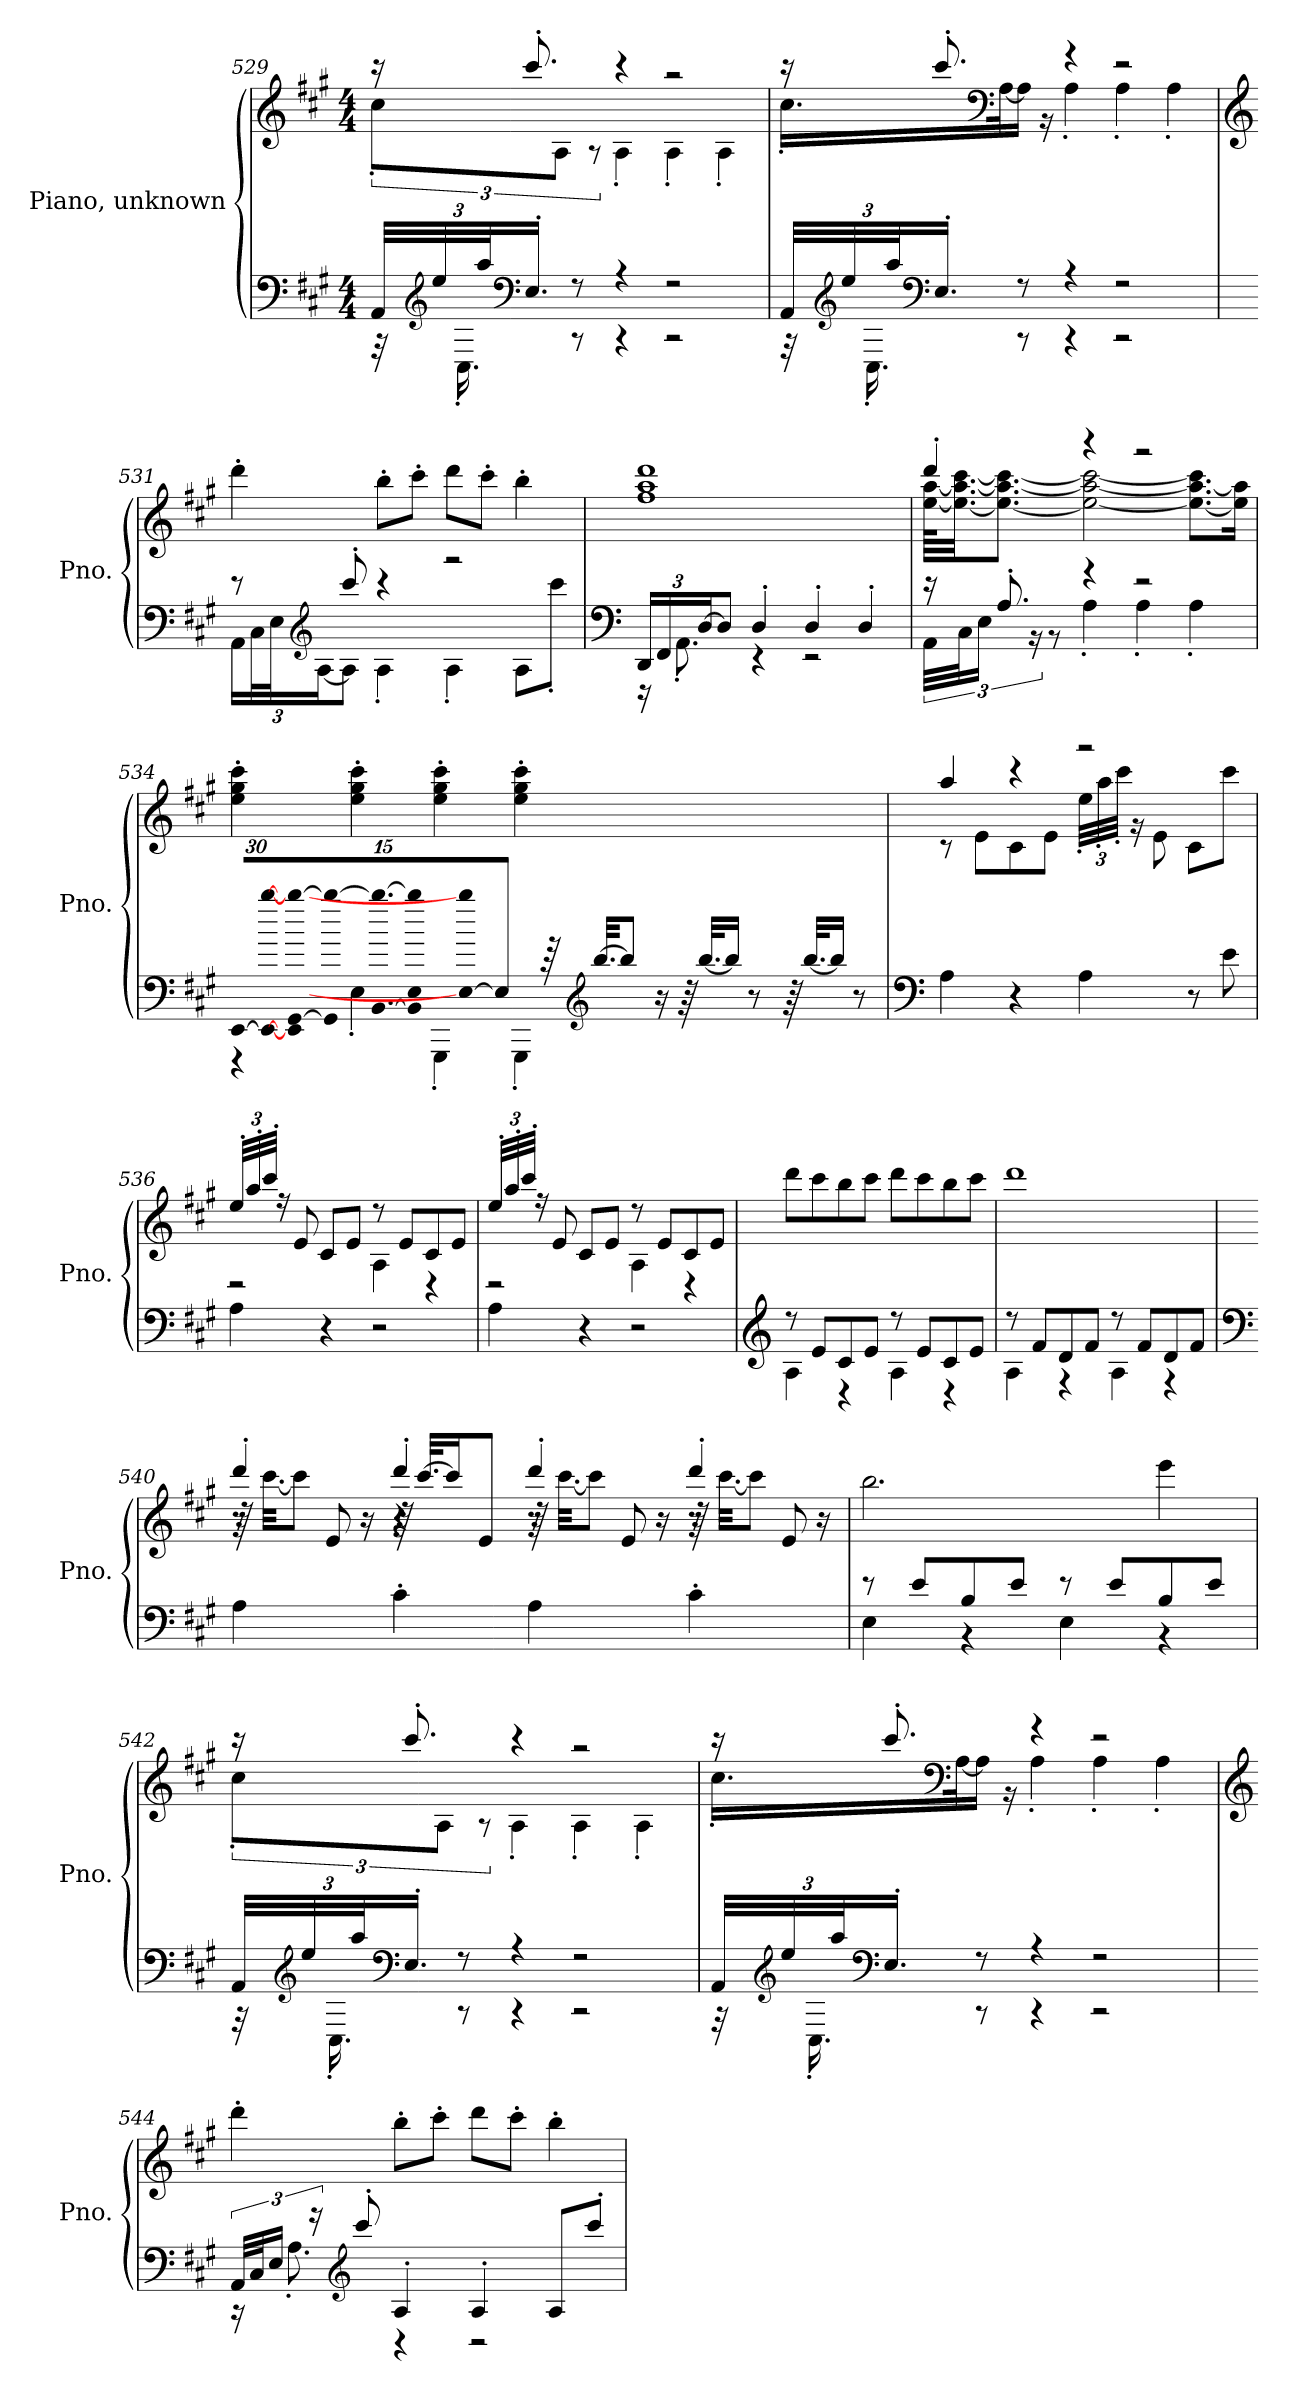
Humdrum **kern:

**kern	**kern
*part1	*part1
*staff2	*staff1
*I"Piano, unknown	*
*I'Pno.	*
*clefF4	*clefG2
*k[f#c#g#]	*k[f#c#g#]
*M4/4	*M4/4
*Xbrackettup	*
=529	=529
*^	*^
48AA/LLL	32r	16r	12cc#'\L
*clefG2	*	*	*
48ee/	.	.	.
.	16.C#'\	.	.
48aa/J	.	.	.
*clefF4	*	*	*
24.E'/JJ	.	8.ccc#'/	.
.	.	.	12A\J
8r	8r	.	.
.	.	.	12r
4r	4r	4r	4A'\
2r	2r	2r	4A'\
.	.	.	4A'\
=530	=530	=530	=530
48AA/LLL	32r	16r	16.cc#'\LL
*clefG2	*	*	*
48ee/	.	.	.
.	16.C#'\	.	.
48aa/J	.	.	.
*clefF4	*	*	*
24.E'/JJ	.	8.ccc#'/	.
*	*	*clefF4	*
.	.	.	[32A\K
8r	8r	.	16A\JJ]
.	.	.	16r
4r	4r	4r	4A'\
2r	2r	2r	4A'\
.	.	.	4A'\
*	*	*v	*v
!!LO:PB:g=z
=531	=531	=531
*	*	*clefG2
8r	24AA\LL	4ddd'\
.	48C#\L	.
.	48E\J	.
*clefG2	*	*
.	[24A\J	.
8ccc#'/	8A\J]	.
4r	4A'\	8bb'\L
.	.	8ccc#'\J
2r	4A'\	8ddd\L
.	.	8ccc#'\J
.	8A\L	4bb'\
.	8ccc#'\J	.
=532	=532	=532
*clefF4	*	*
24DD/LL	16r	1ff# 1aa 1ddd
24FF#/	.	.
.	8.AA'\	.
[24D/J	.	.
8D/J]	.	.
4D'/	4r	.
4D'/	2r	.
4D'/	.	.
=533	=533	=533
*	*brackettup	*
*	*	*^
16r	48AA\LLL	4ddd'/	[64ee\ [64aa\KLLL
.	.	.	32.ee\_ 32.aa\_ [32.ccc#\JJ
.	48C#\J	.	.
.	24E\JJ	.	.
8.A'/	.	.	8.ee\_ 8.aa\_ 8.ccc#\_J
.	24r	.	.
.	8r	.	.
4r	4A'\	4r	2ee\_ 2aa\_ 2ccc#\_
2r	4A'\	2r	.
.	4A'\	.	8.ee\_ 8.aa\_ 8.ccc#\]L
.	.	.	16ee\] 16aa\]Jk
*	*	*v	*v
!!LO:LB:g=z
=534	=534	=534
*Xbrackettup	*	*
*	*	*^
!LO:N:vis=64	!	!	!
*	*	*v	*v
[960%17EE/LLLL	4r	4ee\' 4gg#\' 4ccc#\'
!LO:N:vis=64	!	!
960%17EE/_ [960%17bb/	.	.
1920ryy	.	.
!LO:N:vis=64	!	!
960%17EE/] [960%17GG#/ 960%17bb/_	.	.
!LO:N:vis=256	!	!
1920%17GG#/] 1920%17bb/_K	.	.
!LO:N:vis=64.	!	!
[640%17BB/ 640%17bb/_	.	.
!LO:N:vis=64	!	!
960%17BB/] [960%17E/ 960%17bb/_	.	.
1920ryy	.	.
!LO:N:vis=64	!	!
960%17E/_ 960%17bb/]JJJ	.	.
8E/J]	.	.
64r	4E'\	4ee\' 4gg#\' 4ccc#\'
*clefG2	*	*
[32.bb/KKL	.	.
8bb/J]	.	.
16r	.	.
64r	4E'\	4ee\' 4gg#\' 4ccc#\'
[32.bb/KLL	.	.
16bb/JJ]	.	.
8r	.	.
64r	4E'\	4ee\' 4gg#\' 4ccc#\'
[32.bb/KLL	.	.
16bb/JJ]	.	.
8r	.	.
*v	*v	*
=535	=535
*clefF4	*
*	*^
4A\	4aa/	8r
.	.	8e\L
4r	4r	8c#\
.	.	8e\J
*	*	*Xbrackettup
4A\	2r	48ee'\LLL
.	.	48aa'\
.	.	48ccc#'\JJJ
.	.	16r
.	.	8e\
8r	.	8c#\L
8e\	.	8ccc#\J
!!LO:LB:g=z	!!
=536	=536	=536
4A\	48ee'/LLL	2r
.	48aa'/	.
.	48ccc#'/JJJ	.
.	16r	.
.	8e/	.
4r	8c#/L	.
.	8e/J	.
2r	8r	4A\
.	8e/L	.
.	8c#/	4r
.	8e/J	.
=537	=537	=537
4A\	48ee'/LLL	2r
.	48aa'/	.
.	48ccc#'/JJJ	.
.	16r	.
.	8e/	.
4r	8c#/L	.
.	8e/J	.
2r	8r	4A\
.	8e/L	.
.	8c#/	4r
.	8e/J	.
*	*v	*v
=538	=538
*clefG2	*
*^	*
8r	4A\	8ddd\L
8e/L	.	8ccc#\
8c#/	4r	8bb\
8e/J	.	8ccc#\J
8r	4A\	8ddd\L
8e/L	.	8ccc#\
8c#/	4r	8bb\
8e/J	.	8ccc#\J
!!LO:LB:g=z
=539	=539	=539
8r	4A\	1ddd
8f#/L	.	.
8d/	4r	.
8f#/J	.	.
8r	4A\	.
8f#/L	.	.
8d/	4r	.
8f#/J	.	.
*v	*v	*
=540	=540
*clefF4	*
*	*^
*	*	*^
4A\	4ddd'/	64r	8r
.	.	[32.ccc#\KKL	.
.	.	8ccc#\J]	.
.	.	.	8e/
.	.	16r	.
4c#'\	4ddd'/	4r	64r
.	.	.	[32.ccc#/KLL
.	.	.	16ccc#/J]
.	.	.	8e/J
4A\	4ddd'/	64r	8r
.	.	[32.ccc#\KKL	.
.	.	8ccc#\J]	.
.	.	.	8e/
.	.	16r	.
4c#'\	4ddd'/	64r	8r
.	.	[32.ccc#\KKL	.
.	.	8ccc#\J]	.
.	.	.	8e/
.	.	16r	.
*	*v	*v	*v
!!LO:LB:g=z
=541	=541
*^	*
8r	4E\	2.bb\
8e/L	.	.
8B/	4r	.
8e/J	.	.
8r	4E\	.
8e/L	.	.
8B/	4r	4eee\
8e/J	.	.
=542	=542	=542
*	*	*^
*	*	*	*brackettup
48AA/LLL	32r	16r	12cc#'\L
*clefG2	*	*	*
48ee/	.	.	.
.	16.C#'\	.	.
48aa/J	.	.	.
*clefF4	*	*	*
24.E'/JJ	.	8.ccc#'/	.
.	.	.	12A\J
8r	8r	.	.
.	.	.	12r
4r	4r	4r	4A'\
2r	2r	2r	4A'\
.	.	.	4A'\
=543	=543	=543	=543
48AA/LLL	32r	16r	16.cc#'\LL
*clefG2	*	*	*
48ee/	.	.	.
.	16.C#'\	.	.
48aa/J	.	.	.
*clefF4	*	*	*
24.E'/JJ	.	8.ccc#'/	.
*	*	*clefF4	*
.	.	.	[32A\K
8r	8r	.	16A\JJ]
.	.	.	16r
4r	4r	4r	4A'\
2r	2r	2r	4A'\
.	.	.	4A'\
*	*	*v	*v
!!LO:LB:g=z
=544	=544	=544
*	*	*clefG2
*brackettup	*	*
48AA/LLL	16r	4ddd'\
48C#/J	.	.
24E/JJ	.	.
.	8.A'\	.
24r	.	.
*clefG2	*	*
8ccc#'/	.	.
4A'/	4r	8bb'\L
.	.	8ccc#'\J
4A'/	2r	8ddd\L
.	.	8ccc#'\J
8A/L	.	4bb'\
8ccc#'/J	.	.
*v	*v	*
=	=
*-	*-
